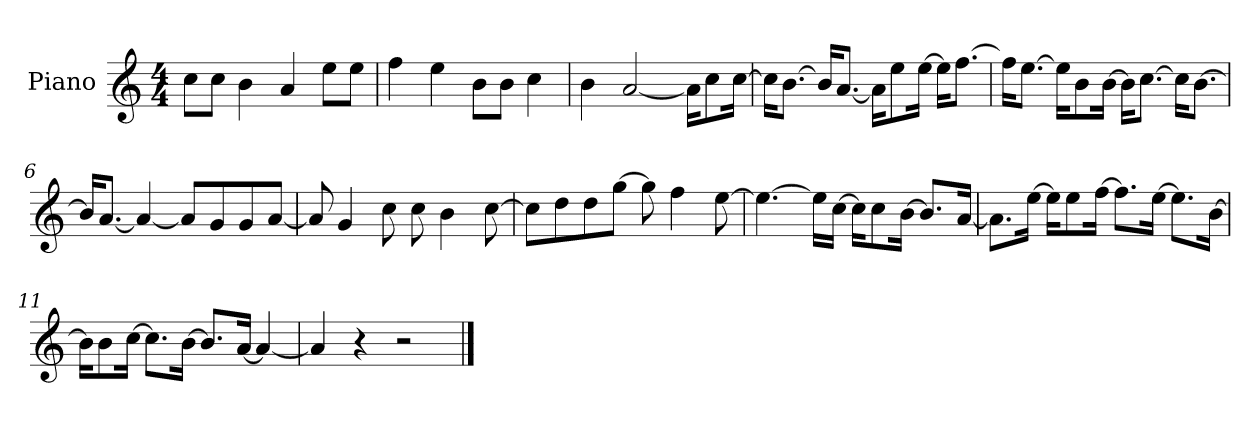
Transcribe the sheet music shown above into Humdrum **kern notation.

**kern
*part1
*staff1
*I"Piano
*I'P-no
*clefG2
*k[]
*M4/4
*MM90
=1
8cc\L
8cc\J
4b\
4a/
8ee\L
8ee\J
=2
4ff\
4ee\
8b\L
8b\J
4cc\
=3
4b\
[2a/
16a\KL]
8cc\
[16cc\Jk
=4
16cc\KL]
[8.b\J
16b/KL]
[8.a/J
16a\KL]
8ee\
[16ee\Jk
16ee\KL]
[8.ff\J
=5
16ff\KL]
[8.ee\J
16ee\KL]
8b\
[16b\Jk
16b\KL]
[8.cc\J
16cc\KL]
[8.b\J
!!LO:LB:g=z
=6
16b/KL]
[8.a/J
4a/_
8a/L]
8g/
8g/
[8a/J
=7
8a/]
4g/
8cc\
8cc\
4b\
[8cc\
=8
8cc\L]
8dd\
8dd\
[8gg\J
8gg\]
4ff\
[8ee\
=9
4.ee\_
16ee\LL]
[16cc\JJ
16cc\KL]
8cc\
[16b\Jk
8.b/L]
[16a/Jk
=10
8.a\L]
[16ee\Jk
16ee\KL]
8ee\
[16ff\Jk
8.ff\L]
[16ee\Jk
8.ee\L]
[16b\Jk
!!LO:LB:g=z
=11
16b\KL]
8b\
[16cc\Jk
8.cc\L]
[16b\Jk
8.b/L]
[16a/Jk
4a/_
=12
4a/]
4r
2r
==
*-
